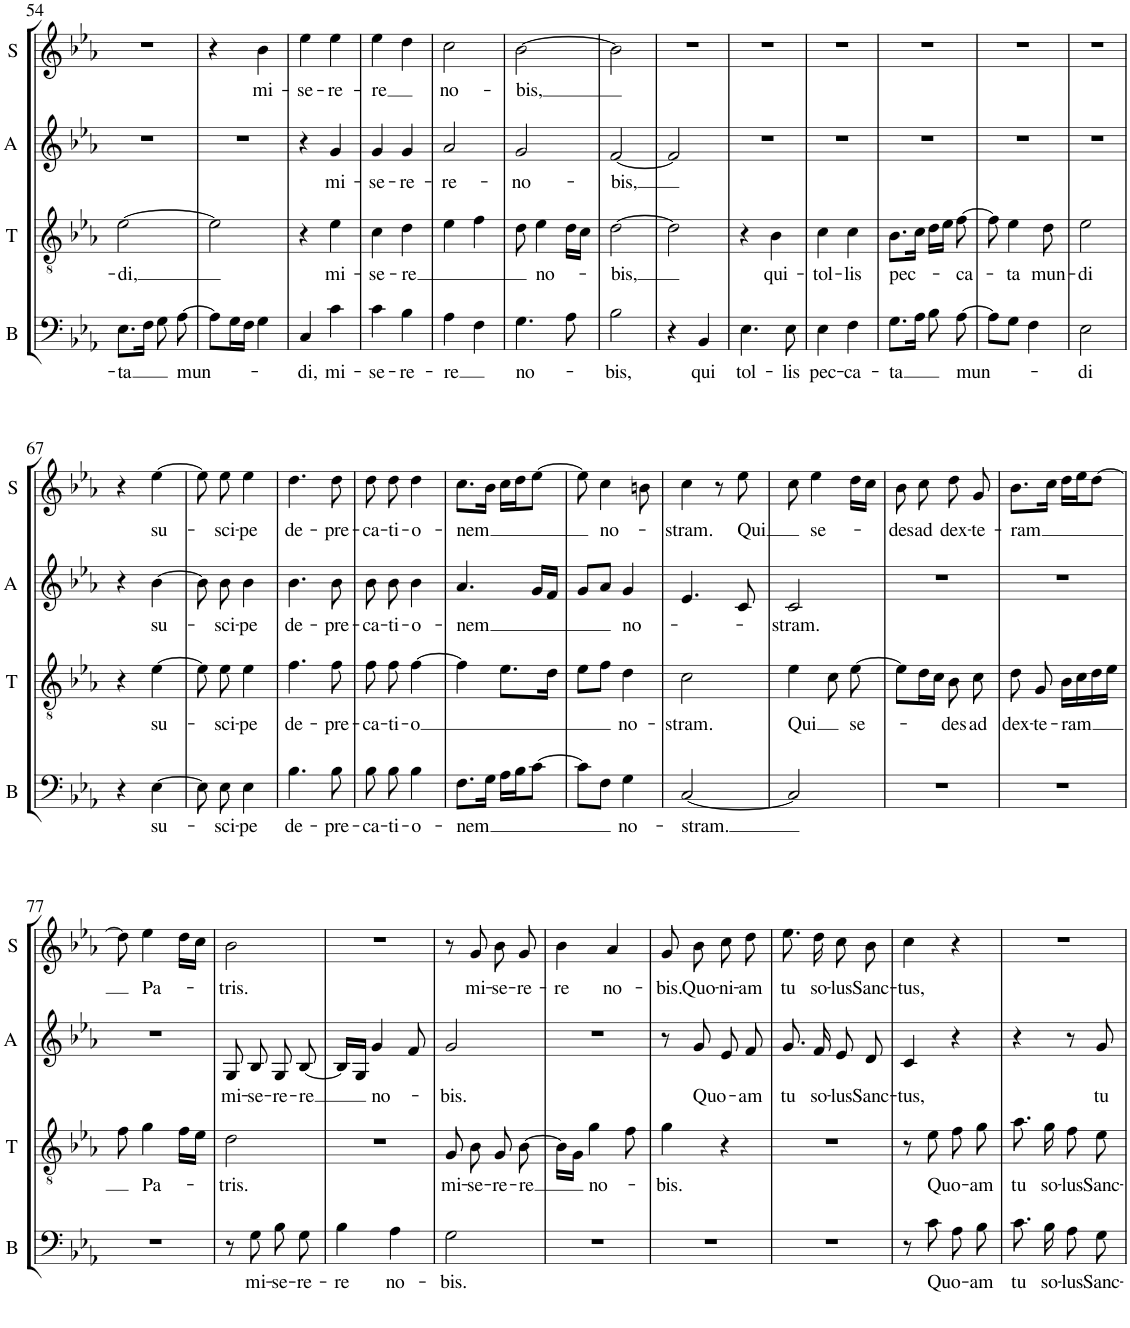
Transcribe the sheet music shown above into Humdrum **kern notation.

**kern	**text	**kern	**text	**kern	**text	**kern	**text
*part4	*part4	*part3	*part3	*part2	*part2	*part1	*part1
*staff4	*staff4	*staff3	*staff3	*staff2	*staff2	*staff1	*staff1
*I"B	*	*I"T	*	*I"A	*	*I"S	*
*I'B	*	*I'T	*	*I'A	*	*I'S	*
!!LO:PB:g=z
*clefF4	*	*clefGv2	*	*clefG2	*	*clefG2	*
*k[b-e-a-]	*	*k[b-e-a-]	*	*k[b-e-a-]	*	*k[b-e-a-]	*
*M2/4	*	*M2/4	*	*M2/4	*	*M2/4	*
=54	=54	=54	=54	=54	=54	=54	=54
!	!LO:LY:b	!	!LO:LY:b	!	!	!	!
8.E-\L	-ta	[2e-\	-di,	2r	.	2r	.
16F\Jk	.	.	.	.	.	.	.
8G\	.	.	.	.	.	.	.
!	!LO:LY:b	!	!	!	!	!	!
[8A-\	mun-	.	.	.	.	.	.
=55	=55	=55	=55	=55	=55	=55	=55
8A-\L]	.	2e-\]	.	2r	.	4r	.
16G\L	.	.	.	.	.	.	.
16F\JJ	.	.	.	.	.	.	.
!	!	!	!	!	!	!	!LO:LY:b
4G\	.	.	.	.	.	4b-\	mi-
=56	=56	=56	=56	=56	=56	=56	=56
!	!LO:LY:b	!	!	!	!	!	!LO:LY:b
4C/	-di,	4r	.	4r	.	4ee-\	-se-
!	!LO:LY:b	!	!LO:LY:b	!	!LO:LY:b	!	!LO:LY:b
4c\	mi-	4e-\	mi-	4g/	mi-	4ee-\	-re-
=57	=57	=57	=57	=57	=57	=57	=57
!	!LO:LY:b	!	!LO:LY:b	!	!LO:LY:b	!	!LO:LY:b
4c\	-se-	4c\	-se-	4g/	-se-	4ee-\	-re
!	!LO:LY:b	!	!LO:LY:b	!	!LO:LY:b	!	!
4B-\	-re-	4d\	-re	4g/	-re-	4dd\	.
=58	=58	=58	=58	=58	=58	=58	=58
!	!LO:LY:b	!	!	!	!LO:LY:b	!	!LO:LY:b
4A-\	-re	4e-\	.	2a-/	-re-	2cc\	no-
4F\	.	4f\	.	.	.	.	.
=59	=59	=59	=59	=59	=59	=59	=59
!	!LO:LY:b	!	!	!	!LO:LY:b	!	!LO:LY:b
4.G\	no-	8d\	.	2g/	-no-	[2b-\	-bis,
!	!	!	!LO:LY:b	!	!	!	!
.	.	4e-\	no-	.	.	.	.
8A-\	.	16d\LL	.	.	.	.	.
.	.	16c\JJ	.	.	.	.	.
=60	=60	=60	=60	=60	=60	=60	=60
!	!LO:LY:b	!	!LO:LY:b	!	!LO:LY:b	!	!
2B-\	-bis,	[2d\	-bis,	[2f/	-bis,	2b-\]	.
=61	=61	=61	=61	=61	=61	=61	=61
4r	.	2d\]	.	2f/]	.	2r	.
!	!LO:LY:b	!	!	!	!	!	!
4BB-/	qui	.	.	.	.	.	.
=62	=62	=62	=62	=62	=62	=62	=62
!	!LO:LY:b	!	!	!	!	!	!
4.E-\	tol-	4r	.	2r	.	2r	.
!	!	!	!LO:LY:b	!	!	!	!
.	.	4B-\	qui-	.	.	.	.
!	!LO:LY:b	!	!	!	!	!	!
8E-\	-lis	.	.	.	.	.	.
=63	=63	=63	=63	=63	=63	=63	=63
!	!LO:LY:b	!	!LO:LY:b	!	!	!	!
4E-\	pec-	4c\	-tol-	2r	.	2r	.
!	!LO:LY:b	!	!LO:LY:b	!	!	!	!
4F\	-ca-	4c\	-lis	.	.	.	.
=64	=64	=64	=64	=64	=64	=64	=64
!	!LO:LY:b	!	!LO:LY:b	!	!	!	!
8.G\L	-ta	8.B-\L	pec-	2r	.	2r	.
16A-\Jk	.	16c\Jk	.	.	.	.	.
8B-\	.	16d\LL	.	.	.	.	.
.	.	16e-\JJ	.	.	.	.	.
!	!LO:LY:b	!	!LO:LY:b	!	!	!	!
[8A-\	mun-	[8f\	ca-	.	.	.	.
=65	=65	=65	=65	=65	=65	=65	=65
8A-\L]	.	8f\]	.	2r	.	2r	.
!	!	!	!LO:LY:b	!	!	!	!
8G\J	.	4e-\	-ta	.	.	.	.
4F\	.	.	.	.	.	.	.
!	!	!	!LO:LY:b	!	!	!	!
.	.	8d\	mun-	.	.	.	.
=66	=66	=66	=66	=66	=66	=66	=66
!	!LO:LY:b	!	!LO:LY:b	!	!	!	!
2E-\	-di	2e-\	-di	2r	.	2r	.
!!LO:LB:g=z
=67	=67	=67	=67	=67	=67	=67	=67
4r	.	4r	.	4r	.	4r	.
!	!LO:LY:b	!	!LO:LY:b	!	!LO:LY:b	!	!LO:LY:b
[4E-\	su-	[4e-\	su-	[4b-\	su-	[4ee-\	su-
=68	=68	=68	=68	=68	=68	=68	=68
8E-\]	.	8e-\]	.	8b-\]	.	8ee-\]	.
!	!LO:LY:b	!	!LO:LY:b	!	!LO:LY:b	!	!LO:LY:b
8E-\	-sci-	8e-\	-sci-	8b-\	-sci-	8ee-\	-sci-
!	!LO:LY:b	!	!LO:LY:b	!	!LO:LY:b	!	!LO:LY:b
4E-\	-pe	4e-\	-pe	4b-\	-pe	4ee-\	-pe
=69	=69	=69	=69	=69	=69	=69	=69
!	!LO:LY:b	!	!LO:LY:b	!	!LO:LY:b	!	!LO:LY:b
4.B-\	de-	4.f\	de-	4.b-\	de-	4.dd\	de-
!	!LO:LY:b	!	!LO:LY:b	!	!LO:LY:b	!	!LO:LY:b
8B-\	-pre-	8f\	-pre-	8b-\	-pre-	8dd\	-pre-
=70	=70	=70	=70	=70	=70	=70	=70
!	!LO:LY:b	!	!LO:LY:b	!	!LO:LY:b	!	!LO:LY:b
8B-\	-ca-	8f\	-ca-	8b-\	-ca-	8dd\	-ca-
!	!LO:LY:b	!	!LO:LY:b	!	!LO:LY:b	!	!LO:LY:b
8B-\	-ti-	8f\	-ti-	8b-\	-ti-	8dd\	-ti-
!	!LO:LY:b	!	!LO:LY:b	!	!LO:LY:b	!	!LO:LY:b
4B-\	-o-	[4f\	-o	4b-\	-o-	4dd\	-o-
=71	=71	=71	=71	=71	=71	=71	=71
!	!LO:LY:b	!	!	!	!LO:LY:b	!	!LO:LY:b
8.F\L	-nem	4f\]	.	4.a-/	-nem	8.cc\L	-nem
16G\Jk	.	.	.	.	.	16b-\Jk	.
16A-\LL	.	8.e-\L	.	.	.	16cc\LL	.
16B-\J	.	.	.	.	.	16dd\J	.
[8c\J	.	.	.	16g/LL	.	[8ee-\J	.
.	.	16d\Jk	.	16f/JJ	.	.	.
=72	=72	=72	=72	=72	=72	=72	=72
8c\L]	.	8e-\L	.	8g/L	.	8ee-\]	.
!	!	!	!	!	!	!	!LO:LY:b
8F\J	.	8f\J	.	8a-/J	.	4cc\	no-
!	!LO:LY:b	!	!LO:LY:b	!	!LO:LY:b	!	!
4G\	no-	4d\	no-	4g/	no-	.	.
.	.	.	.	.	.	8bn\	.
=73	=73	=73	=73	=73	=73	=73	=73
!	!LO:LY:b	!	!LO:LY:b	!	!	!	!LO:LY:b
[2C/	-stram.	2c\	stram.	4.e-/	.	4cc\	-stram.
.	.	.	.	.	.	8r	.
!	!	!	!	!	!	!	!LO:LY:b
.	.	.	.	8c/	.	8ee-\	Qui
=74	=74	=74	=74	=74	=74	=74	=74
!	!	!	!LO:LY:b	!	!LO:LY:b	!	!
2C/]	.	4e-\	Qui	2c/	-stram.	8cc\	.
!	!	!	!	!	!	!	!LO:LY:b
.	.	.	.	.	.	4ee-\	se-
.	.	8c\	.	.	.	.	.
!	!	!	!LO:LY:b	!	!	!	!
.	.	[8e-\	se-	.	.	16dd\LL	.
.	.	.	.	.	.	16cc\JJ	.
=75	=75	=75	=75	=75	=75	=75	=75
!	!	!	!	!	!	!	!LO:LY:b
2r	.	8e-\L]	.	2r	.	8b-\	-des
!	!	!	!	!	!	!	!LO:LY:b
.	.	16d\L	.	.	.	8cc\	ad
.	.	16c\JJ	.	.	.	.	.
!	!	!	!LO:LY:b	!	!	!	!LO:LY:b
.	.	8B-\	-des	.	.	8dd\	dex-
!	!	!	!LO:LY:b	!	!	!	!LO:LY:b
.	.	8c\	ad	.	.	8g/	-te-
=76	=76	=76	=76	=76	=76	=76	=76
!	!	!	!LO:LY:b	!	!	!	!LO:LY:b
2r	.	8d\	dex-	2r	.	8.b-\L	-ram
!	!	!	!LO:LY:b	!	!	!	!
.	.	8G/	-te-	.	.	.	.
.	.	.	.	.	.	16cc\Jk	.
!	!	!	!LO:LY:b	!	!	!	!
.	.	16B-\LL	-ram	.	.	16dd\LL	.
.	.	16c\	.	.	.	16ee-\J	.
.	.	16d\	.	.	.	[8dd\J	.
.	.	16e-\JJ	.	.	.	.	.
!!LO:LB:g=z
=77	=77	=77	=77	=77	=77	=77	=77
2r	.	8f\	.	2r	.	8dd\]	.
!	!	!	!LO:LY:b	!	!	!	!LO:LY:b
.	.	4g\	Pa-	.	.	4ee-\	Pa-
.	.	16f\LL	.	.	.	16dd\LL	.
.	.	16e-\JJ	.	.	.	16cc\JJ	.
=78	=78	=78	=78	=78	=78	=78	=78
!	!	!	!LO:LY:b	!	!LO:LY:b	!	!LO:LY:b
8r	.	2d\	-tris.	8G/	mi-	2b-\	-tris.
!	!LO:LY:b	!	!	!	!LO:LY:b	!	!
8G\	mi-	.	.	8B-/	-se-	.	.
!	!LO:LY:b	!	!	!	!LO:LY:b	!	!
8B-\	-se-	.	.	8G/	-re-	.	.
!	!LO:LY:b	!	!	!	!LO:LY:b	!	!
8G\	-re-	.	.	[8B-/	-re	.	.
=79	=79	=79	=79	=79	=79	=79	=79
!	!LO:LY:b	!	!	!	!	!	!
4B-\	-re	2r	.	16B-/LL]	.	2r	.
.	.	.	.	16G/JJ	.	.	.
!	!	!	!	!	!LO:LY:b	!	!
.	.	.	.	4g/	no-	.	.
!	!LO:LY:b	!	!	!	!	!	!
4A-\	no-	.	.	.	.	.	.
.	.	.	.	8f/	.	.	.
=80	=80	=80	=80	=80	=80	=80	=80
!	!LO:LY:b	!	!LO:LY:b	!	!LO:LY:b	!	!
2G\	-bis.	8G/	mi-	2g/	-bis.	8r	.
!	!	!	!LO:LY:b	!	!	!	!LO:LY:b
.	.	8B-\	-se-	.	.	8g/	mi-
!	!	!	!LO:LY:b	!	!	!	!LO:LY:b
.	.	8G/	-re-	.	.	8b-\	-se-
!	!	!	!LO:LY:b	!	!	!	!LO:LY:b
.	.	[8B-\	-re	.	.	8g/	-re-
=81	=81	=81	=81	=81	=81	=81	=81
!	!	!	!	!	!	!	!LO:LY:b
2r	.	16B-\LL]	.	2r	.	4b-\	-re
.	.	16G\JJ	.	.	.	.	.
!	!	!	!LO:LY:b	!	!	!	!
.	.	4g\	no-	.	.	.	.
!	!	!	!	!	!	!	!LO:LY:b
.	.	.	.	.	.	4a-/	no-
.	.	8f\	.	.	.	.	.
=82	=82	=82	=82	=82	=82	=82	=82
!	!	!	!LO:LY:b	!	!	!	!LO:LY:b
2r	.	4g\	-bis.	8r	.	8g/	-bis.
!	!	!	!	!	!LO:LY:b	!	!LO:LY:b
.	.	.	.	8g/	Quo-	8b-\	Quo-
!	!	!	!	!	!	!	!LO:LY:b
.	.	4r	.	8e-/	.	8cc\	-ni-
!	!	!	!	!	!LO:LY:b	!	!LO:LY:b
.	.	.	.	8f/	-am	8dd\	-am
=83	=83	=83	=83	=83	=83	=83	=83
!	!	!	!	!	!LO:LY:b	!	!LO:LY:b
2r	.	2r	.	8.g/	tu	8.ee-\	tu
!	!	!	!	!	!LO:LY:b	!	!LO:LY:b
.	.	.	.	16f/	so-	16dd\	so-
!	!	!	!	!	!LO:LY:b	!	!LO:LY:b
.	.	.	.	8e-/	-lus	8cc\	-lus
!	!	!	!	!	!LO:LY:b	!	!LO:LY:b
.	.	.	.	8d/	Sanc-	8b-\	Sanc-
=84	=84	=84	=84	=84	=84	=84	=84
!	!	!	!	!	!LO:LY:b	!	!LO:LY:b
8r	.	8r	.	4c/	-tus,	4cc\	-tus,
!	!LO:LY:b	!	!LO:LY:b	!	!	!	!
8c\	Quo-	8e-\	Quo-	.	.	.	.
8A-\	.	8f\	.	4r	.	4r	.
!	!LO:LY:b	!	!LO:LY:b	!	!	!	!
8B-\	-am	8g\	-am	.	.	.	.
=85	=85	=85	=85	=85	=85	=85	=85
!	!LO:LY:b	!	!LO:LY:b	!	!	!	!
8.c\	tu	8.a-\	tu	4r	.	2r	.
!	!LO:LY:b	!	!LO:LY:b	!	!	!	!
16B-\	so-	16g\	so-	.	.	.	.
!	!LO:LY:b	!	!LO:LY:b	!	!	!	!
8A-\	-lus	8f\	-lus	8r	.	.	.
!	!LO:LY:b	!	!LO:LY:b	!	!LO:LY:b	!	!
8G\	Sanc-	8e-\	Sanc-	8g/	tu	.	.
=	=	=	=	=	=	=	=
*-	*-	*-	*-	*-	*-	*-	*-
